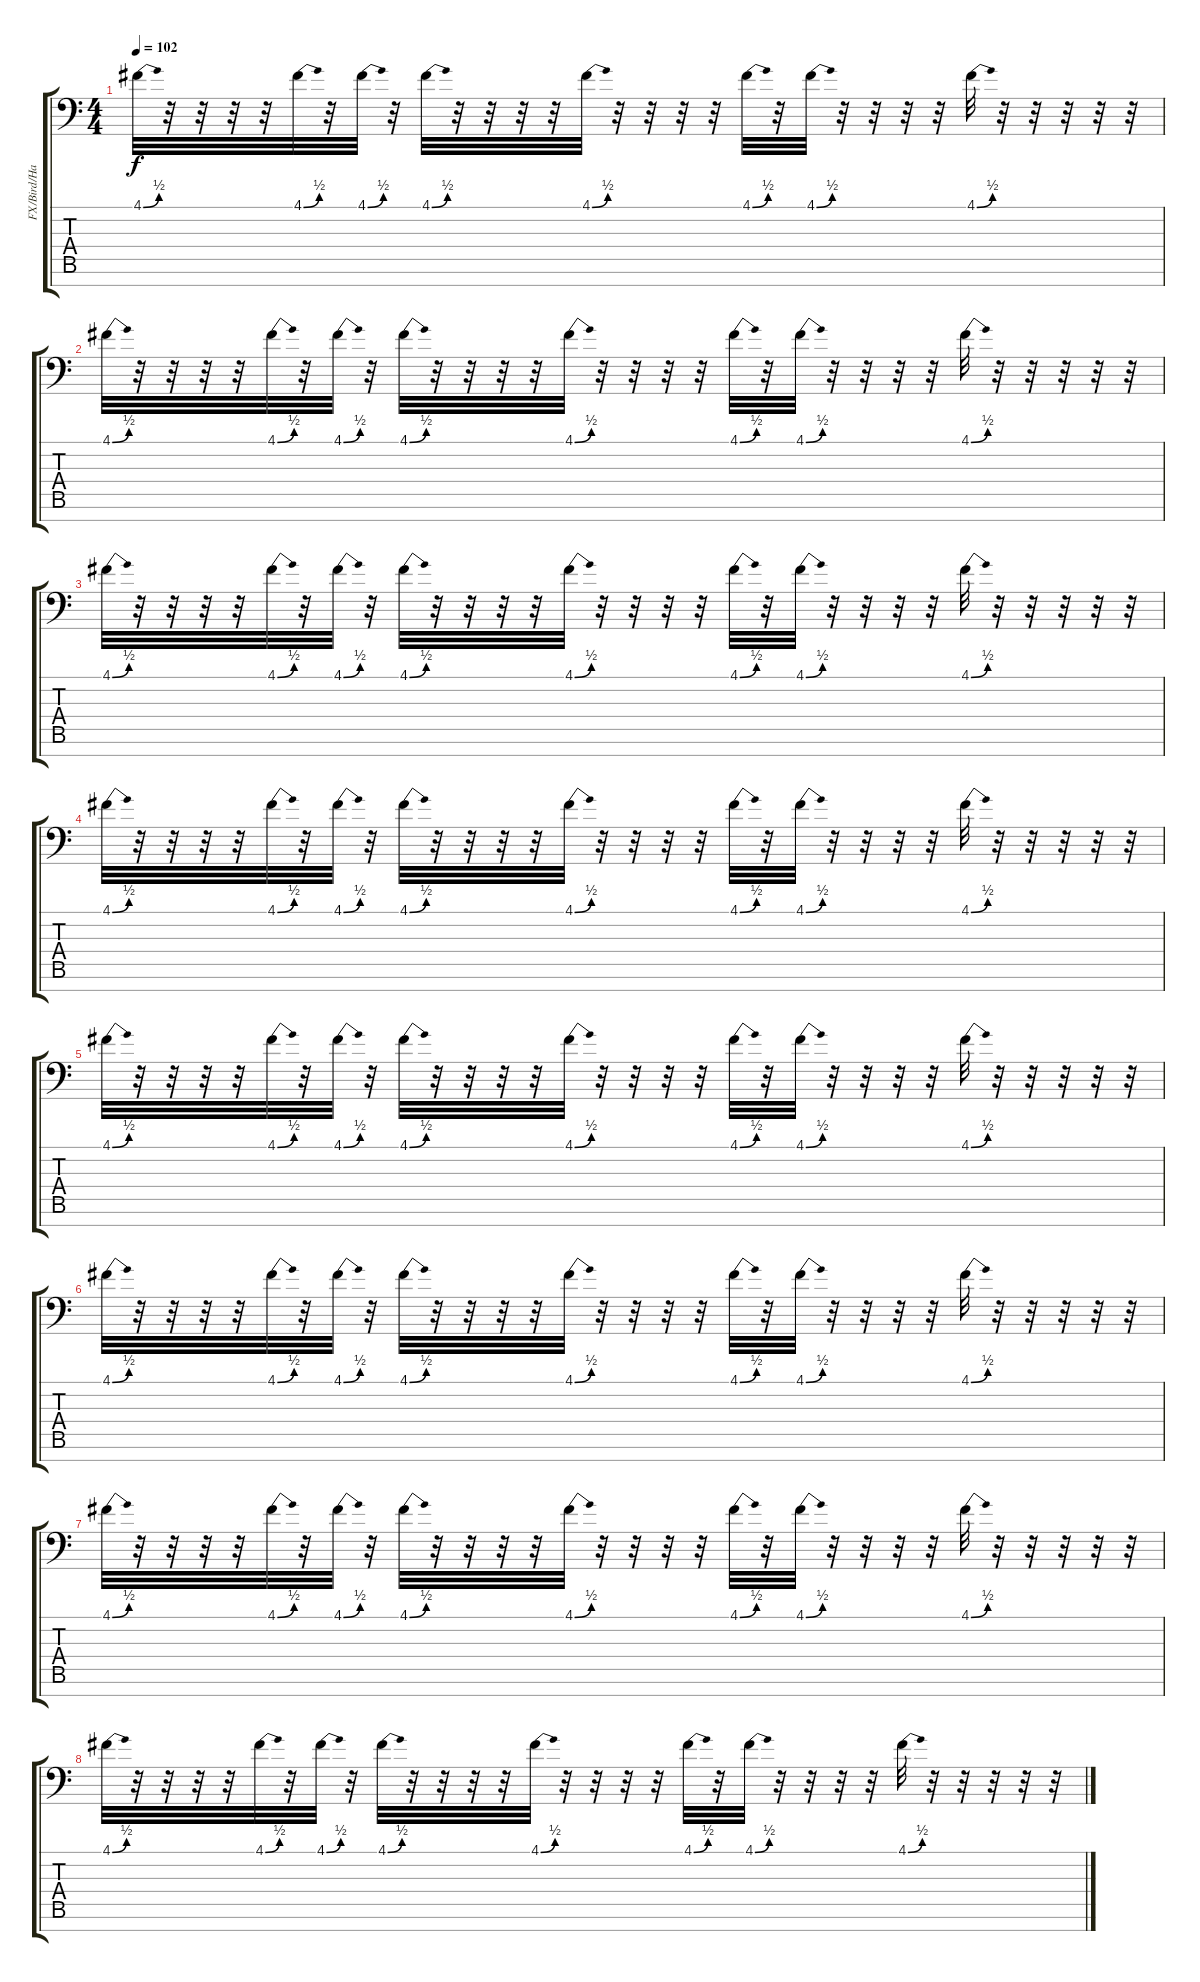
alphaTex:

\track ("FX/Bird/Harmonics/Tremolo" "FX/Bird/Ha") {instrument birdtweet}
\staff {score tabs}
\tuning (D4 A3 F3 C3 G2 D2 A1) {hide}
\ts (4 4)
\tempo 102
\clef f4
\ks c
4.1{be (bend 0 0 60 2)}.32{dy f} r.32 r.32 r.32 r.32 4.1{be (bend 0 0 60 2)}.32 r.32 4.1{be (bend 0 0 60 2)}.32 r.32 4.1{be (bend 0 0 60 2)}.32 r.32 r.32 r.32 r.32 4.1{be (bend 0 0 60 2)}.32 r.32 r.32 r.32 r.32 4.1{be (bend 0 0 60 2)}.32 r.32 4.1{be (bend 0 0 60 2)}.32 r.32 r.32 r.32 r.32 4.1{be (bend 0 0 60 2)}.32 r.32 r.32 r.32 r.32 r.32 |
4.1{be (bend 0 0 60 2)}.32{volume 2 balance 5 instrument birdtweet} r.32 r.32 r.32 r.32 4.1{be (bend 0 0 60 2)}.32 r.32 4.1{be (bend 0 0 60 2)}.32 r.32 4.1{be (bend 0 0 60 2)}.32 r.32 r.32 r.32 r.32 4.1{be (bend 0 0 60 2)}.32 r.32 r.32 r.32 r.32 4.1{be (bend 0 0 60 2)}.32 r.32 4.1{be (bend 0 0 60 2)}.32 r.32 r.32 r.32 r.32 4.1{be (bend 0 0 60 2)}.32 r.32 r.32 r.32 r.32 r.32 |
4.1{be (bend 0 0 60 2)}.32 r.32 r.32 r.32 r.32 4.1{be (bend 0 0 60 2)}.32 r.32 4.1{be (bend 0 0 60 2)}.32 r.32 4.1{be (bend 0 0 60 2)}.32 r.32 r.32 r.32 r.32 4.1{be (bend 0 0 60 2)}.32 r.32 r.32 r.32 r.32 4.1{be (bend 0 0 60 2)}.32 r.32 4.1{be (bend 0 0 60 2)}.32 r.32 r.32 r.32 r.32 4.1{be (bend 0 0 60 2)}.32 r.32 r.32 r.32 r.32 r.32 |
4.1{be (bend 0 0 60 2)}.32 r.32 r.32 r.32 r.32 4.1{be (bend 0 0 60 2)}.32 r.32 4.1{be (bend 0 0 60 2)}.32 r.32 4.1{be (bend 0 0 60 2)}.32 r.32 r.32 r.32 r.32 4.1{be (bend 0 0 60 2)}.32 r.32 r.32 r.32 r.32 4.1{be (bend 0 0 60 2)}.32 r.32 4.1{be (bend 0 0 60 2)}.32 r.32 r.32 r.32 r.32 4.1{be (bend 0 0 60 2)}.32 r.32 r.32 r.32 r.32 r.32 |
4.1{be (bend 0 0 60 2)}.32 r.32 r.32 r.32 r.32 4.1{be (bend 0 0 60 2)}.32 r.32 4.1{be (bend 0 0 60 2)}.32 r.32 4.1{be (bend 0 0 60 2)}.32 r.32 r.32 r.32 r.32 4.1{be (bend 0 0 60 2)}.32 r.32 r.32 r.32 r.32 4.1{be (bend 0 0 60 2)}.32 r.32 4.1{be (bend 0 0 60 2)}.32 r.32 r.32 r.32 r.32 4.1{be (bend 0 0 60 2)}.32 r.32 r.32 r.32 r.32 r.32 |
4.1{be (bend 0 0 60 2)}.32 r.32 r.32 r.32 r.32 4.1{be (bend 0 0 60 2)}.32 r.32 4.1{be (bend 0 0 60 2)}.32 r.32 4.1{be (bend 0 0 60 2)}.32 r.32 r.32 r.32 r.32 4.1{be (bend 0 0 60 2)}.32 r.32 r.32 r.32 r.32 4.1{be (bend 0 0 60 2)}.32 r.32 4.1{be (bend 0 0 60 2)}.32 r.32 r.32 r.32 r.32 4.1{be (bend 0 0 60 2)}.32 r.32 r.32 r.32 r.32 r.32 |
4.1{be (bend 0 0 60 2)}.32 r.32 r.32 r.32 r.32 4.1{be (bend 0 0 60 2)}.32 r.32 4.1{be (bend 0 0 60 2)}.32 r.32 4.1{be (bend 0 0 60 2)}.32 r.32 r.32 r.32 r.32 4.1{be (bend 0 0 60 2)}.32 r.32 r.32 r.32 r.32 4.1{be (bend 0 0 60 2)}.32 r.32 4.1{be (bend 0 0 60 2)}.32 r.32 r.32 r.32 r.32 4.1{be (bend 0 0 60 2)}.32 r.32 r.32 r.32 r.32 r.32 |
4.1{be (bend 0 0 60 2)}.32 r.32 r.32 r.32 r.32 4.1{be (bend 0 0 60 2)}.32 r.32 4.1{be (bend 0 0 60 2)}.32 r.32 4.1{be (bend 0 0 60 2)}.32 r.32 r.32 r.32 r.32 4.1{be (bend 0 0 60 2)}.32 r.32 r.32 r.32 r.32 4.1{be (bend 0 0 60 2)}.32 r.32 4.1{be (bend 0 0 60 2)}.32 r.32 r.32 r.32 r.32 4.1{be (bend 0 0 60 2)}.32 r.32 r.32 r.32 r.32 r.32
